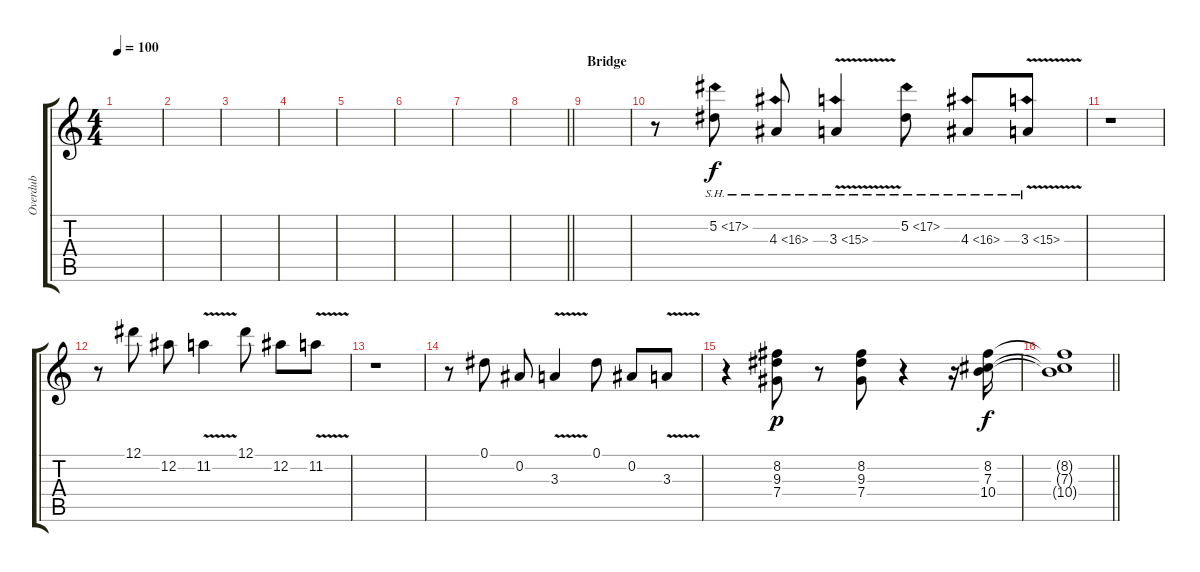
\track ("Overdub" "Overdub") {instrument distortionguitar}
\staff {score tabs}
\tuning (Eb4 Bb3 Gb3 Db3 Ab2 Eb2) {hide}
\ts (4 4)
\tempo 100
\clef g2
\ks c
|
|
|
|
|
|
|
\barLineRight lightlight
|
\section ("" "Bridge")
|
r.8 5.2{sh 12}.8 4.3{sh 12}.8 3.3{sh 12 v}.4 5.2{sh 12}.8 4.3{sh 12}.8 3.3{sh 12 v}.8 |
r.1 |
r.8 12.1.8 12.2.8 11.2{v}.4 12.1.8 12.2.8 11.2{v}.8 |
r.1 |
r.8 0.1.8 0.2.8 3.3{v}.4 0.1.8 0.2.8 3.3{v}.8 |
r.4 (8.2 9.3 7.4).8{dy p} r.8 (8.2 9.3 7.4).8 r.4 r.16 (8.2 7.3 10.4).16{dy f} |
\barLineRight lightlight
(8.2{t} 7.3{t} 10.4{t}).1
